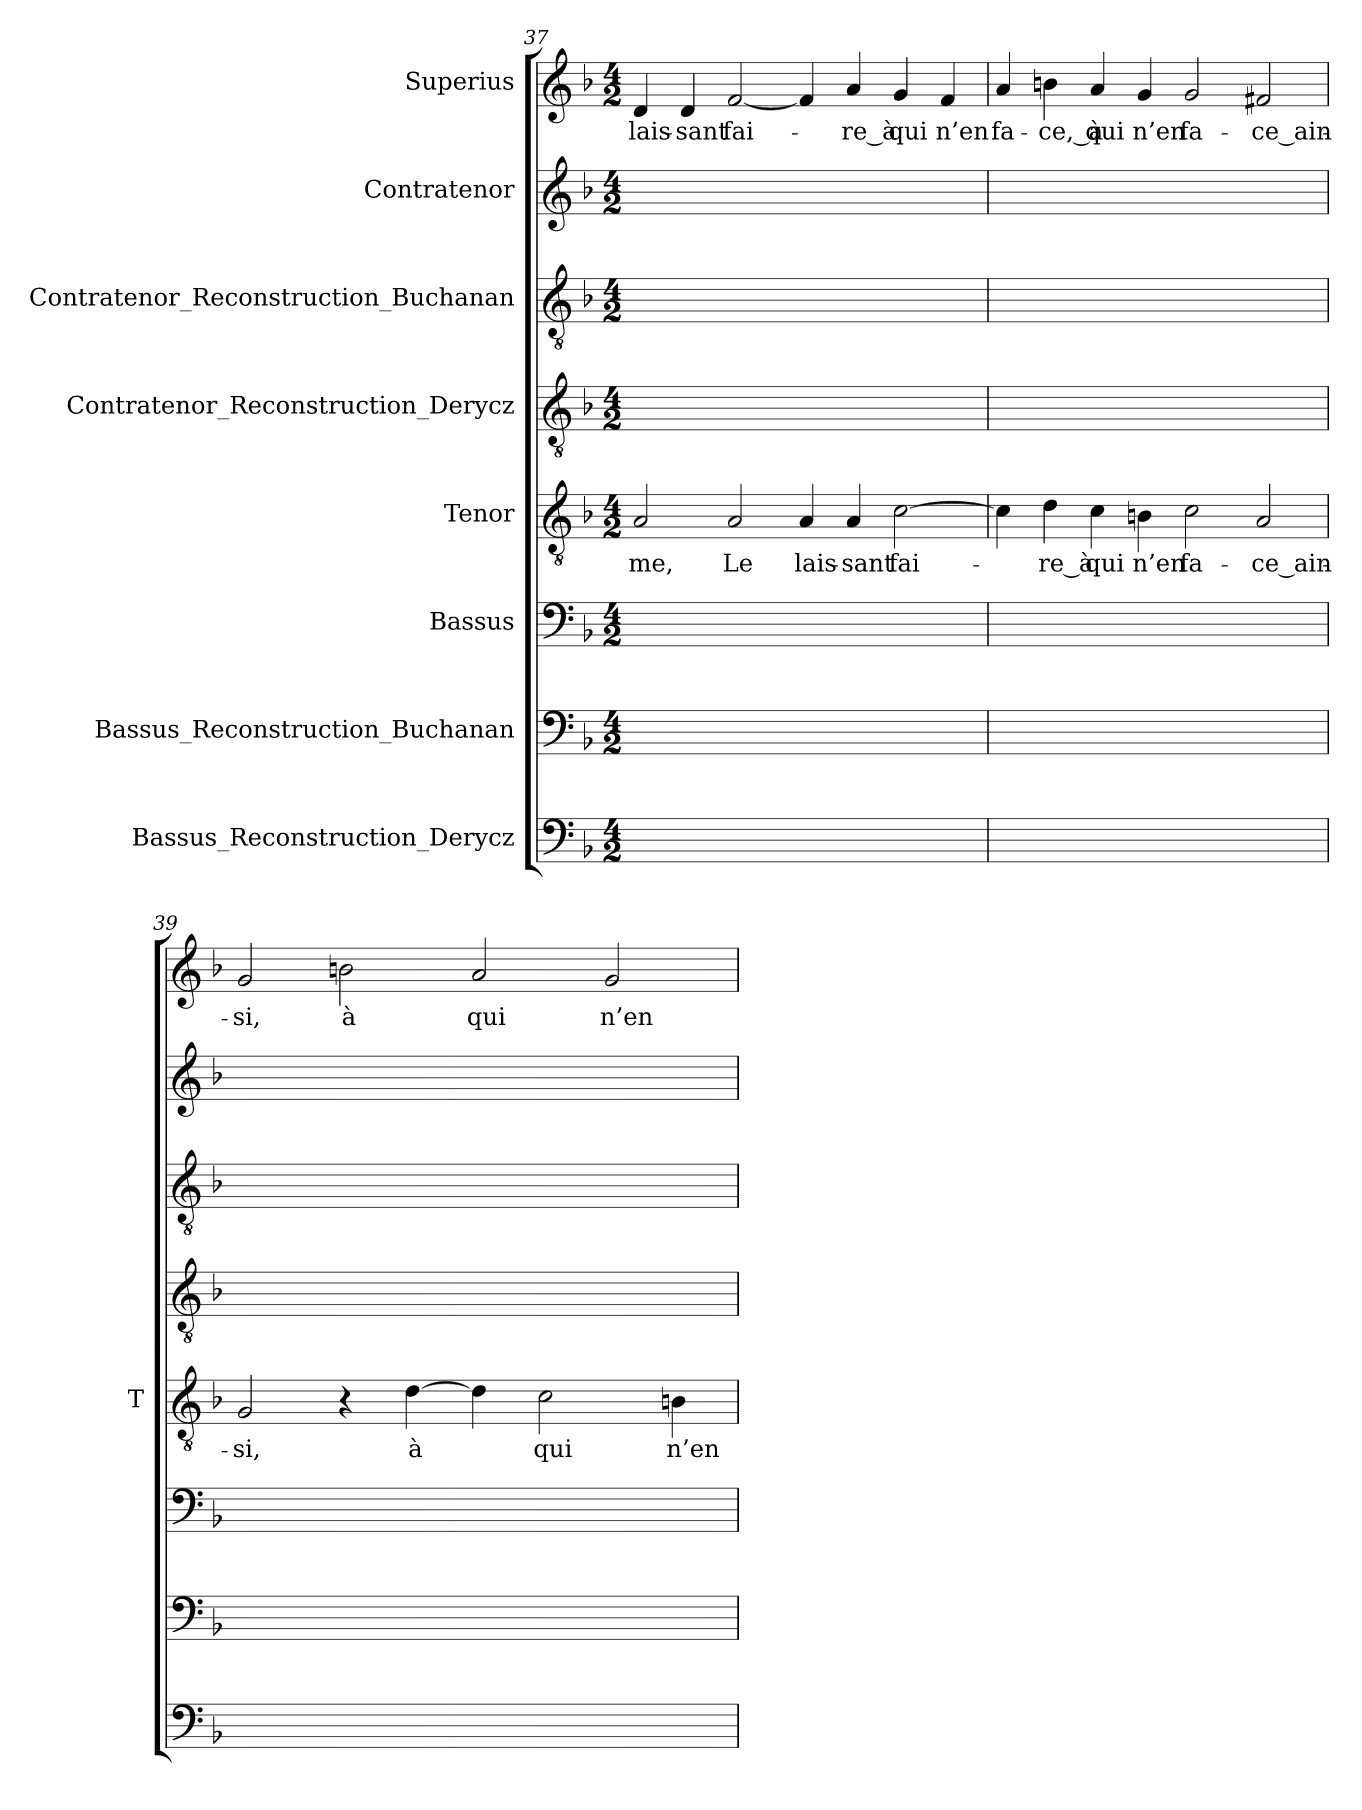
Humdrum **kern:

**kern	**kern	**kern	**kern	**text	**kern	**kern	**kern	**kern	**text
*part8	*part7	*part6	*part5	*part5	*part4	*part3	*part2	*part1	*part1
*staff8	*staff7	*staff6	*staff5	*staff5	*staff4	*staff3	*staff2	*staff1	*staff1
*I"Bassus_Reconstruction_Derycz	*I"Bassus_Reconstruction_Buchanan	*I"Bassus	*I"Tenor	*	*I"Contratenor_Reconstruction_Derycz	*I"Contratenor_Reconstruction_Buchanan	*I"Contratenor	*I"Superius	*
*	*	*	*I'T	*	*	*	*	*	*
*clefF4	*clefF4	*clefF4	*clefGv2	*	*clefGv2	*clefGv2	*clefG2	*clefG2	*
*k[b-]	*k[b-]	*k[b-]	*k[b-]	*	*k[b-]	*k[b-]	*k[b-]	*k[b-]	*
*M4/2	*M4/2	*M4/2	*M4/2	*	*M4/2	*M4/2	*M4/2	*M4/2	*
=37	=37	=37	=37	=37	=37	=37	=37	=37	=37
0ryy	0ryy	0ryy	2A	-me,	0ryy	0ryy	0ryy	4d	lais-
.	.	.	.	.	.	.	.	4d	-sant
.	.	.	2A	-Le	.	.	.	[2f	fai-
.	.	.	4A	lais-	.	.	.	4f]	.
.	.	.	4A	-sant	.	.	.	4a	-re_à
.	.	.	[2c	fai-	.	.	.	4g	-qui
.	.	.	.	.	.	.	.	4f	-n’en
=38	=38	=38	=38	=38	=38	=38	=38	=38	=38
0ryy	0ryy	0ryy	4c]	.	0ryy	0ryy	0ryy	4a	fa-
.	.	.	4d	-re_à	.	.	.	4b	-ce,_à
.	.	.	4c	-qui	.	.	.	4a	-qui
.	.	.	4B	-n’en	.	.	.	4g	-n’en
.	.	.	2c	fa-	.	.	.	2g	fa-
.	.	.	2A	ce_ain-	.	.	.	2f#X	ce_ain-
=39	=39	=39	=39	=39	=39	=39	=39	=39	=39
0ryy	0ryy	0ryy	2G	-si,	0ryy	0ryy	0ryy	2g	-si,
.	.	.	4r	.	.	.	.	2b	-à
.	.	.	[4d	-à	.	.	.	.	.
.	.	.	4d]	.	.	.	.	2a	-qui
.	.	.	2c	-qui	.	.	.	.	.
.	.	.	.	.	.	.	.	2g	-n’en
.	.	.	4B	-n’en	.	.	.	.	.
=	=	=	=	=	=	=	=	=	=
*-	*-	*-	*-	*-	*-	*-	*-	*-	*-
